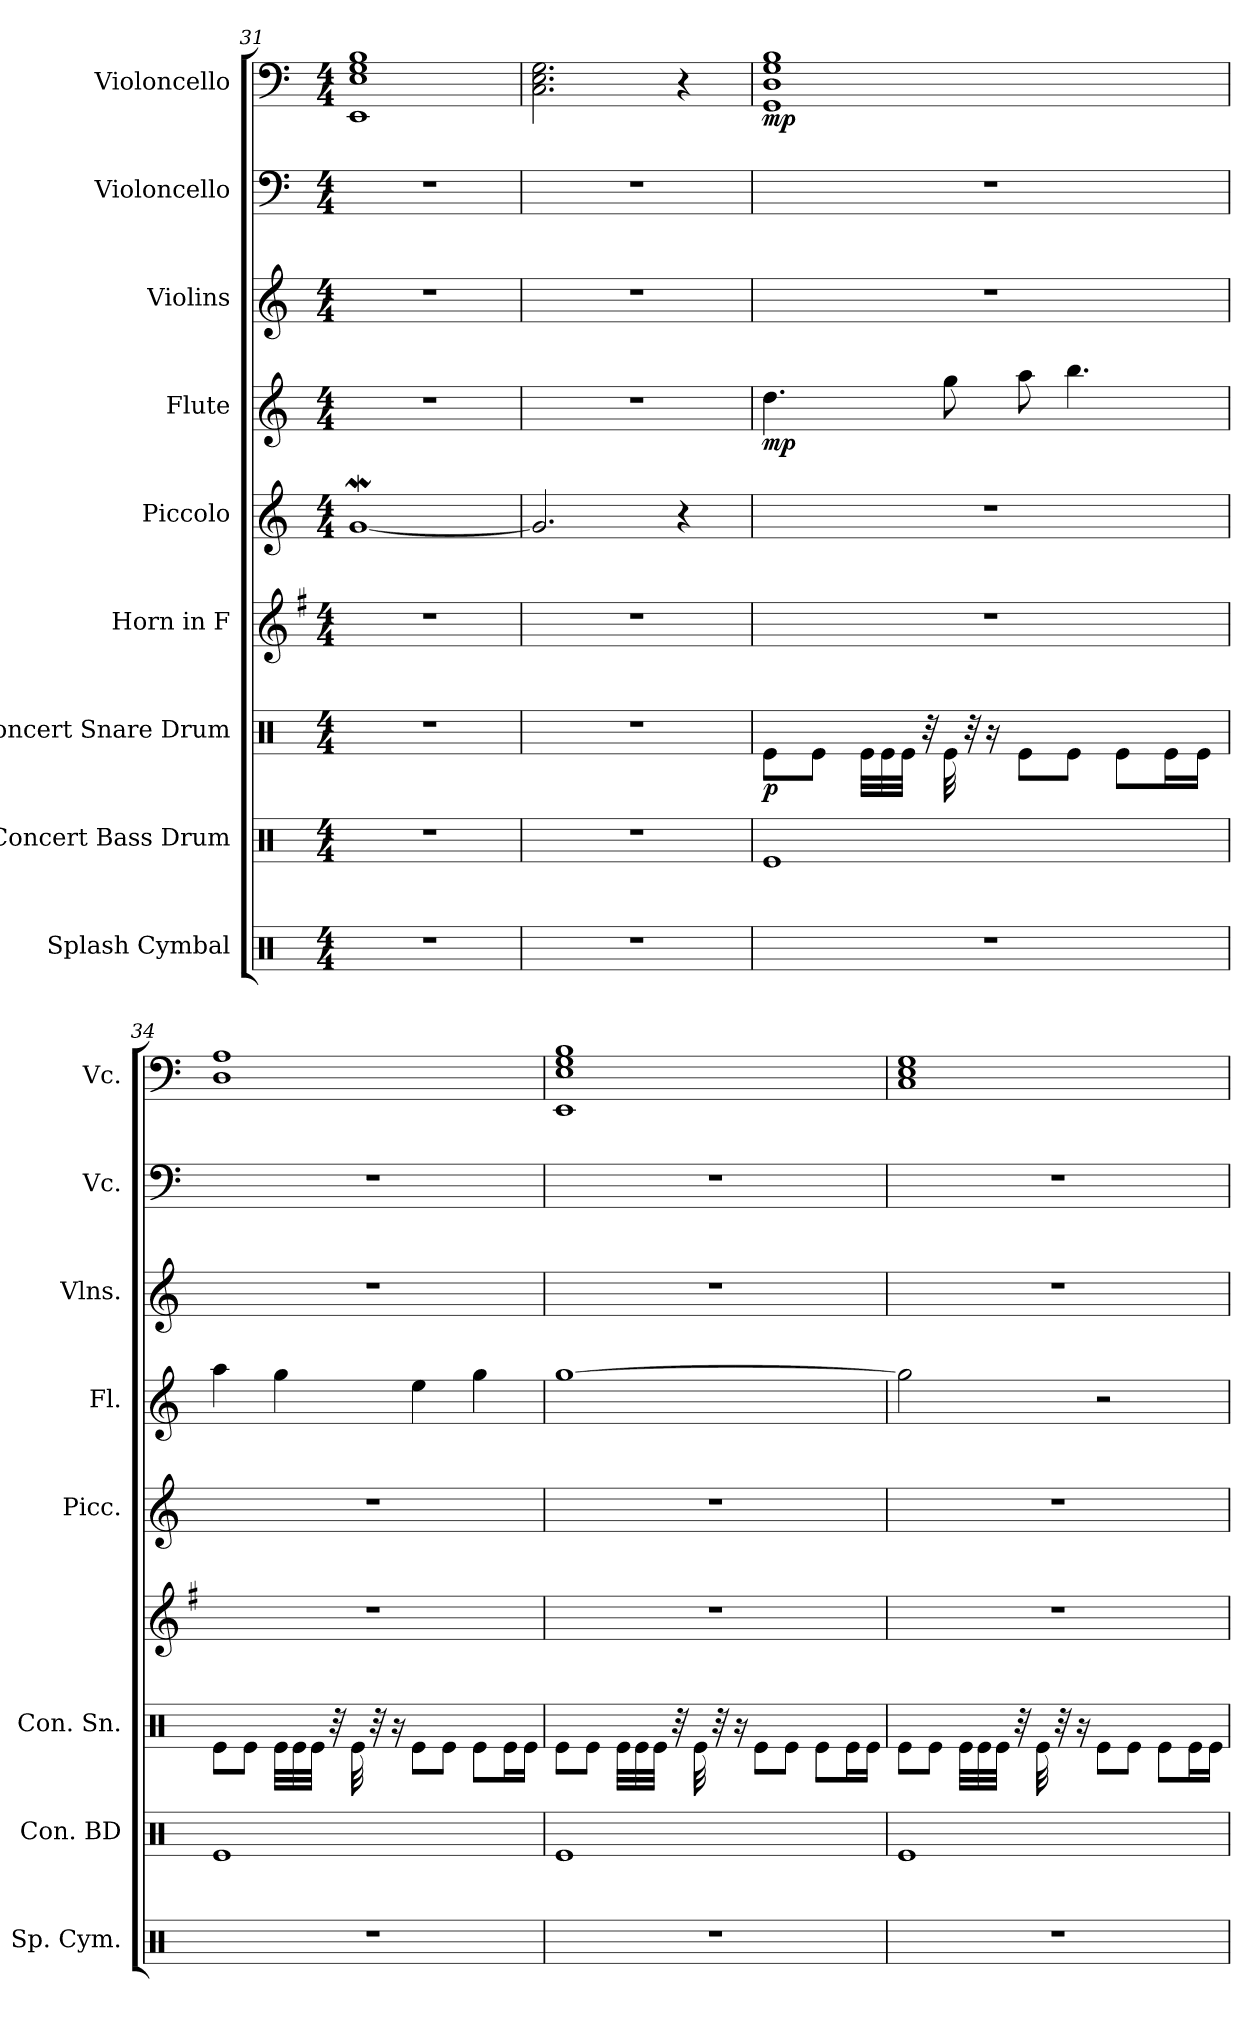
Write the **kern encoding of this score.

**kern	**kern	**kern	**dynam	**kern	**kern	**kern	**dynam	**kern	**kern	**kern	**dynam
*part9	*part8	*part7	*part7	*part6	*part5	*part4	*part4	*part3	*part2	*part1	*part1
*staff9	*staff8	*staff7	*staff7	*staff6	*staff5	*staff4	*staff4	*staff3	*staff2	*staff1	*staff1
*I"Splash Cymbal	*I"Concert Bass Drum	*I"Concert Snare Drum	*	*I"Horn in F	*I"Piccolo	*I"Flute	*	*I"Violins	*I"Violoncello	*I"Violoncello	*
*I'Sp. Cym.	*I'Con. BD	*I'Con. Sn.	*	*	*I'Picc.	*I'Fl.	*	*I'Vlns.	*I'Vc.	*I'Vc.	*
*clefX	*clefX	*clefX	*	*clefG2	*clefG2	*clefG2	*	*clefG2	*clefF4	*clefF4	*
*	*	*	*	*ITrd4c7	*ITrd-7c-12	*	*	*	*	*	*
*k[]	*k[]	*k[]	*	*k[]	*k[]	*k[]	*	*k[]	*k[]	*k[]	*
*M4/4	*M4/4	*M4/4	*	*M4/4	*M4/4	*M4/4	*	*M4/4	*M4/4	*M4/4	*
=31	=31	=31	=31	=31	=31	=31	=31	=31	=31	=31	=31
1r	1r	1r	.	1r	[1ggW	1r	.	1r	1r	1EE 1E 1G 1B	.
=32	=32	=32	=32	=32	=32	=32	=32	=32	=32	=32	=32
1r	1r	1r	.	1r	2.gg/]	1r	.	1r	1r	2.C\ 2.E\ 2.G\	.
.	.	.	.	.	4r	.	.	.	.	4r	.
!!LO:PB:g=z
=33	=33	=33	=33	=33	=33	=33	=33	=33	=33	=33	=33
!	!	!	!LO:DY:b	!	!	!	!LO:DY:b	!	!	!	!LO:DY:b
1r	1Re	8Re\L	p	1r	1r	4.dd\	mp	1r	1r	1GG 1D 1G 1B	mp
.	.	8Re\J	.	.	.	.	.	.	.	.	.
.	.	32Re\LLL	.	.	.	.	.	.	.	.	.
.	.	32Re\	.	.	.	.	.	.	.	.	.
.	.	32Re\JJJ	.	.	.	.	.	.	.	.	.
.	.	32r	.	.	.	.	.	.	.	.	.
.	.	32Re\	.	.	.	8gg\	.	.	.	.	.
.	.	32r	.	.	.	.	.	.	.	.	.
.	.	16r	.	.	.	.	.	.	.	.	.
.	.	8Re\L	.	.	.	8aa\	.	.	.	.	.
.	.	8Re\J	.	.	.	4.bb\	.	.	.	.	.
.	.	8Re\L	.	.	.	.	.	.	.	.	.
.	.	16Re\L	.	.	.	.	.	.	.	.	.
.	.	16Re\JJ	.	.	.	.	.	.	.	.	.
=34	=34	=34	=34	=34	=34	=34	=34	=34	=34	=34	=34
1r	1Re	8Re\L	.	1r	1r	4aa\	.	1r	1r	1D 1A	.
.	.	8Re\J	.	.	.	.	.	.	.	.	.
.	.	32Re\LLL	.	.	.	4gg\	.	.	.	.	.
.	.	32Re\	.	.	.	.	.	.	.	.	.
.	.	32Re\JJJ	.	.	.	.	.	.	.	.	.
.	.	32r	.	.	.	.	.	.	.	.	.
.	.	32Re\	.	.	.	.	.	.	.	.	.
.	.	32r	.	.	.	.	.	.	.	.	.
.	.	16r	.	.	.	.	.	.	.	.	.
.	.	8Re\L	.	.	.	4ee\	.	.	.	.	.
.	.	8Re\J	.	.	.	.	.	.	.	.	.
.	.	8Re\L	.	.	.	4gg\	.	.	.	.	.
.	.	16Re\L	.	.	.	.	.	.	.	.	.
.	.	16Re\JJ	.	.	.	.	.	.	.	.	.
=35	=35	=35	=35	=35	=35	=35	=35	=35	=35	=35	=35
1r	1Re	8Re\L	.	1r	1r	[1gg	.	1r	1r	1EE 1E 1G 1B	.
.	.	8Re\J	.	.	.	.	.	.	.	.	.
.	.	32Re\LLL	.	.	.	.	.	.	.	.	.
.	.	32Re\	.	.	.	.	.	.	.	.	.
.	.	32Re\JJJ	.	.	.	.	.	.	.	.	.
.	.	32r	.	.	.	.	.	.	.	.	.
.	.	32Re\	.	.	.	.	.	.	.	.	.
.	.	32r	.	.	.	.	.	.	.	.	.
.	.	16r	.	.	.	.	.	.	.	.	.
.	.	8Re\L	.	.	.	.	.	.	.	.	.
.	.	8Re\J	.	.	.	.	.	.	.	.	.
.	.	8Re\L	.	.	.	.	.	.	.	.	.
.	.	16Re\L	.	.	.	.	.	.	.	.	.
.	.	16Re\JJ	.	.	.	.	.	.	.	.	.
!!LO:PB:g=z
=36	=36	=36	=36	=36	=36	=36	=36	=36	=36	=36	=36
1r	1Re	8Re\L	.	1r	1r	2gg\]	.	1r	1r	1C 1E 1G	.
.	.	8Re\J	.	.	.	.	.	.	.	.	.
.	.	32Re\LLL	.	.	.	.	.	.	.	.	.
.	.	32Re\	.	.	.	.	.	.	.	.	.
.	.	32Re\JJJ	.	.	.	.	.	.	.	.	.
.	.	32r	.	.	.	.	.	.	.	.	.
.	.	32Re\	.	.	.	.	.	.	.	.	.
.	.	32r	.	.	.	.	.	.	.	.	.
.	.	16r	.	.	.	.	.	.	.	.	.
.	.	8Re\L	.	.	.	2r	.	.	.	.	.
.	.	8Re\J	.	.	.	.	.	.	.	.	.
.	.	8Re\L	.	.	.	.	.	.	.	.	.
.	.	16Re\L	.	.	.	.	.	.	.	.	.
.	.	16Re\JJ	.	.	.	.	.	.	.	.	.
=	=	=	=	=	=	=	=	=	=	=	=
*-	*-	*-	*-	*-	*-	*-	*-	*-	*-	*-	*-
